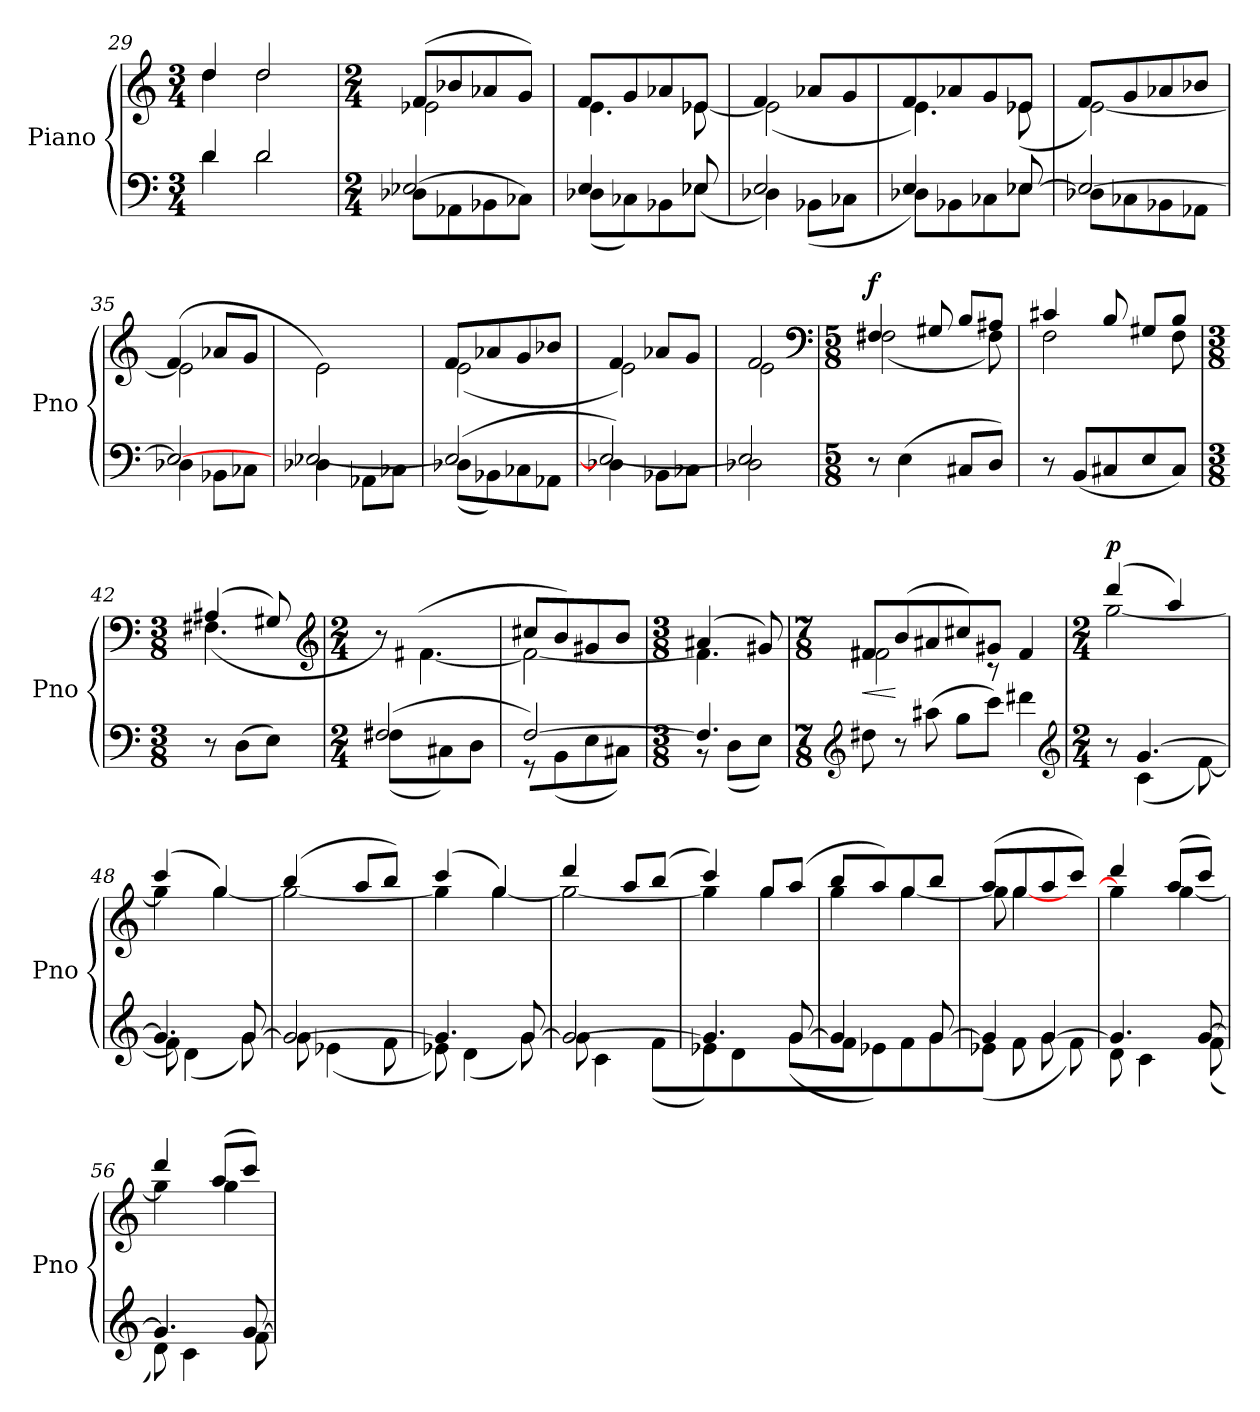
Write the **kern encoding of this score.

**kern	**dynam	**kern	**dynam
*part2	*part2	*part1	*part1
*staff2	*staff2	*staff1	*staff1
*I"Piano	*	*I"Piano	*
*I'Pno	*	*I'Pno	*
*clefF4	*	*clefG2	*
*M3/4	*	*M3/4	*
=29	=29	=29	=29
*^	*	*^	*
4d/	4d\	.	4dd/	4dd\	.
2d/	2d\	.	2dd/	2dd\	.
=30	=30	=30	=30	=30	=30
*M2/4	*	*	*M2/4	*	*
(8D-X\L	2E-X/	.	(8f/L	2e-X\	.
8AA-X\J	.	.	8b-X/J	.	.
8BB-X\J	.	.	8a-X/J	.	.
8C-X\J)	.	.	8g/J)	.	.
!!LO:LB:g=z	!!
=31	=31	=31	=31	=31	=31
4E/	(8D-X\L	.	8f/L	4.e\	.
.	8C-X\)	.	8g/	.	.
8ryy	8BB-X\	.	8a-X/	.	.
8E-X/	(8E-X\J	.	8e-X/J	[8e-X\	.
=32	=32	=32	=32	=32	=32
2E/	4D-X\)	.	4f/	(2e-\]	.
.	(8BB-X\L	.	8a-X/L	.	.
.	8C-X\J	.	8g/	.	.
=33	=33	=33	=33	=33	=33
4E/	8D-X\L)	.	8f/	4.e\)	.
.	8BB-X\	.	8a-X/	.	.
8ryy	8C-X\	.	8g/	.	.
[8E-X/	8E-X\J	.	8e-X/J	(8e-X\	.
=34	=34	=34	=34	=34	=34
2E-/_	8D-X\L	.	8f/L	[2e\)	.
.	8C-X\J	.	8g/J	.	.
.	8BB-X\J	.	8a-X/J	.	.
.	8AA-X\J	.	8b-X/J	.	.
=35	=35	=35	=35	=35	=35
2E-/_	4D-X\	.	(4f/	2e\]	.
.	8BB-X\L	.	8a-X/L	.	.
.	8C-X\J	.	8g/J	.	.
*	*	*	*v	*v	*
=36	=36	=36	=36	=36
4D-X\	[2E-/	.	2e\)	.
8AA-X\L	.	.	.	.
8C-X\J	.	.	.	.
!!LO:LB:g=z
=37	=37	=37	=37	=37
*	*	*	*^	*
(2E-/]	(8D-X\L	.	8f/L	(2e\	.
.	8BB-X\J)	.	8a-X/J	.	.
.	8C-X\J	.	8g/J	.	.
.	8AA-X\J	.	8b-X/J	.	.
=38	=38	=38	=38	=38	=38
4D-X\)	2E/_	.	4f/	2e\)	.
8BB-X\L	.	.	8a-X/L	.	.
8C-X\J	.	.	8g/J	.	.
=39	=39	=39	=39	=39	=39
2D-X\	2E/]	.	2f/	2e\	.
*v	*v	*	*	*	*
*	*	*clefF4	*	*
=40	=40	=40	=40	=40
*M5/8	*	*M5/8	*	*
*MM150	*	*	*	*
*^	*	*	*	*
!	!	!	!	!	!LO:DY:a
*v	*v	*	*	*	*
8r	.	4F#/	(2F#X\	f
(4E\	.	.	.	.
.	.	8G#X/	.	.
8C#X/L	.	8B/L	.	.
8D/J)	.	8A#X/J	8F#\)	.
=41	=41	=41	=41	=41
8r	.	4c#X/	2F\	.
(8BB/L	.	.	.	.
8C#X/	.	8B/	.	.
8E/	.	8G#X/L	.	.
8C#/J)	.	8B/J	8F\	.
!!LO:LB:g=z	!!
=42	=42	=42	=42	=42
*M3/8	*	*M3/8	*	*
8r	.	(4A#X/	(4.F#X\	.
(8D\L	.	.	.	.
8E\J)	.	8G#X/)	.	.
*	*	*clefG2	*	*
=43	=43	=43	=43	=43
*M2/4	*	*M2/4	*	*
*^	*	*	*	*
!	!	!LO:DY:a	!	!	!
!	!	!LO:DY:n=1:a	!	!	!
(2F#/	(4F#X\	pp f	8ryy	8r)	.
.	.	.	(8f#X/L	[4.f#\	.
.	8C#X\)	.	8b/J	.	.
.	8D\J	.	8a#X/J	.	.
=44	=44	=44	=44	=44	=44
[2F/)	8r	.	8cc#X/L	2f#\_	.
.	(8BB\L	.	8b/J)	.	.
.	8E\J	.	8g#X/J	.	.
.	8C#X\J)	.	8b/J	.	.
=45	=45	=45	=45	=45	=45
*M3/8	*	*	*M3/8	*	*
4.F/]	8r	.	(4a#X/	4.f#\]	.
.	(8D\L	.	.	.	.
.	8E\J)	.	8g#X/)	.	.
*v	*v	*	*	*	*
=46	=46	=46	=46	=46
*M7/8	*	*M7/8	*	*
*^	*	*	*	*
!	!	!	!	!	!LO:HP:b
*v	*v	*	*	*	*
8F#X\	.	8f#/L	2f#X\	<
8r	.	(8b/	.	[
(8c#X\	.	8a#X/	.	.
8B\L	.	8cc#X/)	.	.
8e\J)	.	8g#X/J	8r	.
4f#X\	.	4f#/	4ryy	.
*clefG2	*	*	*	*
!!LO:LB:g=z	!!
=47	=47	=47	=47	=47
*M2/4	*	*M2/4	*	*
*MM164	*	*	*	*
*^	*	*	*	*
!	!	!	!	!	!LO:DY:a
8r	8ryy	.	(4ddd/	[2gg\	p
[4.g/	(4c\	.	.	.	.
.	.	.	4aa/)	.	.
.	[8f\L)	.	.	.	.
=48	=48	=48	=48	=48	=48
4.g/]	8f\]	.	(4ccc/	4gg\]	.
.	(4d\	.	.	.	.
.	.	.	4gg/)	[4gg\	.
[8g/	8g\L)	.	.	.	.
=49	=49	=49	=49	=49	=49
2g/_	8g\	.	(4bb/	2gg\_	.
.	(4e-X\	.	.	.	.
.	.	.	8aa/L	.	.
.	8f\L	.	8bb/J)	.	.
=50	=50	=50	=50	=50	=50
4.g/]	8e-X\)	.	(4ccc/	4gg\]	.
.	(4d\	.	.	.	.
.	.	.	4gg/)	[4gg\	.
[8g/	8g\L)	.	.	.	.
=51	=51	=51	=51	=51	=51
2g/_	8g\	.	4ddd/	2gg\_	.
.	4c\	.	.	.	.
.	.	.	8aa/L	.	.
.	(8f\L	.	(8bb/J	.	.
=52	=52	=52	=52	=52	=52
4.g/]	8e-X\)	.	4ccc/)	4gg\]	.
.	4d\	.	.	.	.
.	.	.	8gg/L	4gg\	.
[8g/	(8g\L	.	(8aa/J	.	.
=53	=53	=53	=53	=53	=53
4g/]	8f\J	.	8bb/L	4gg\	.
.	8e-X\L)	.	8aa/)	.	.
8ryy	8f\	.	8gg/J	[4gg\	.
[8g/	8g\J	.	8bb/J	.	.
!!LO:LB:g=z	!!
=54	=54	=54	=54	=54	=54
4g/]	(8e-X\J	.	(8aa/L	8gg\]	.
.	8f\L	.	8gg/	[4gg\	.
[4g/	8g\	.	8aa/	.	.
.	8f\)	.	8ccc/J)	8ryy	.
=55	=55	=55	=55	=55	=55
4.g/]	8d\	.	4ddd/	4gg\]	.
.	4c\	.	.	.	.
.	.	.	(8aa/L	[4gg\	.
[8g/	(8f\L	.	8ccc/J)	.	.
=56	=56	=56	=56	=56	=56
4.g/]	8d\)	.	4ddd/	4gg\]	.
.	4c\	.	.	.	.
.	.	.	(8aa/L	4gg\	.
[8g/	8f\L	.	8ccc/J)	.	.
*v	*v	*	*	*	*
*	*	*v	*v	*
=	=	=	=
*-	*-	*-	*-
